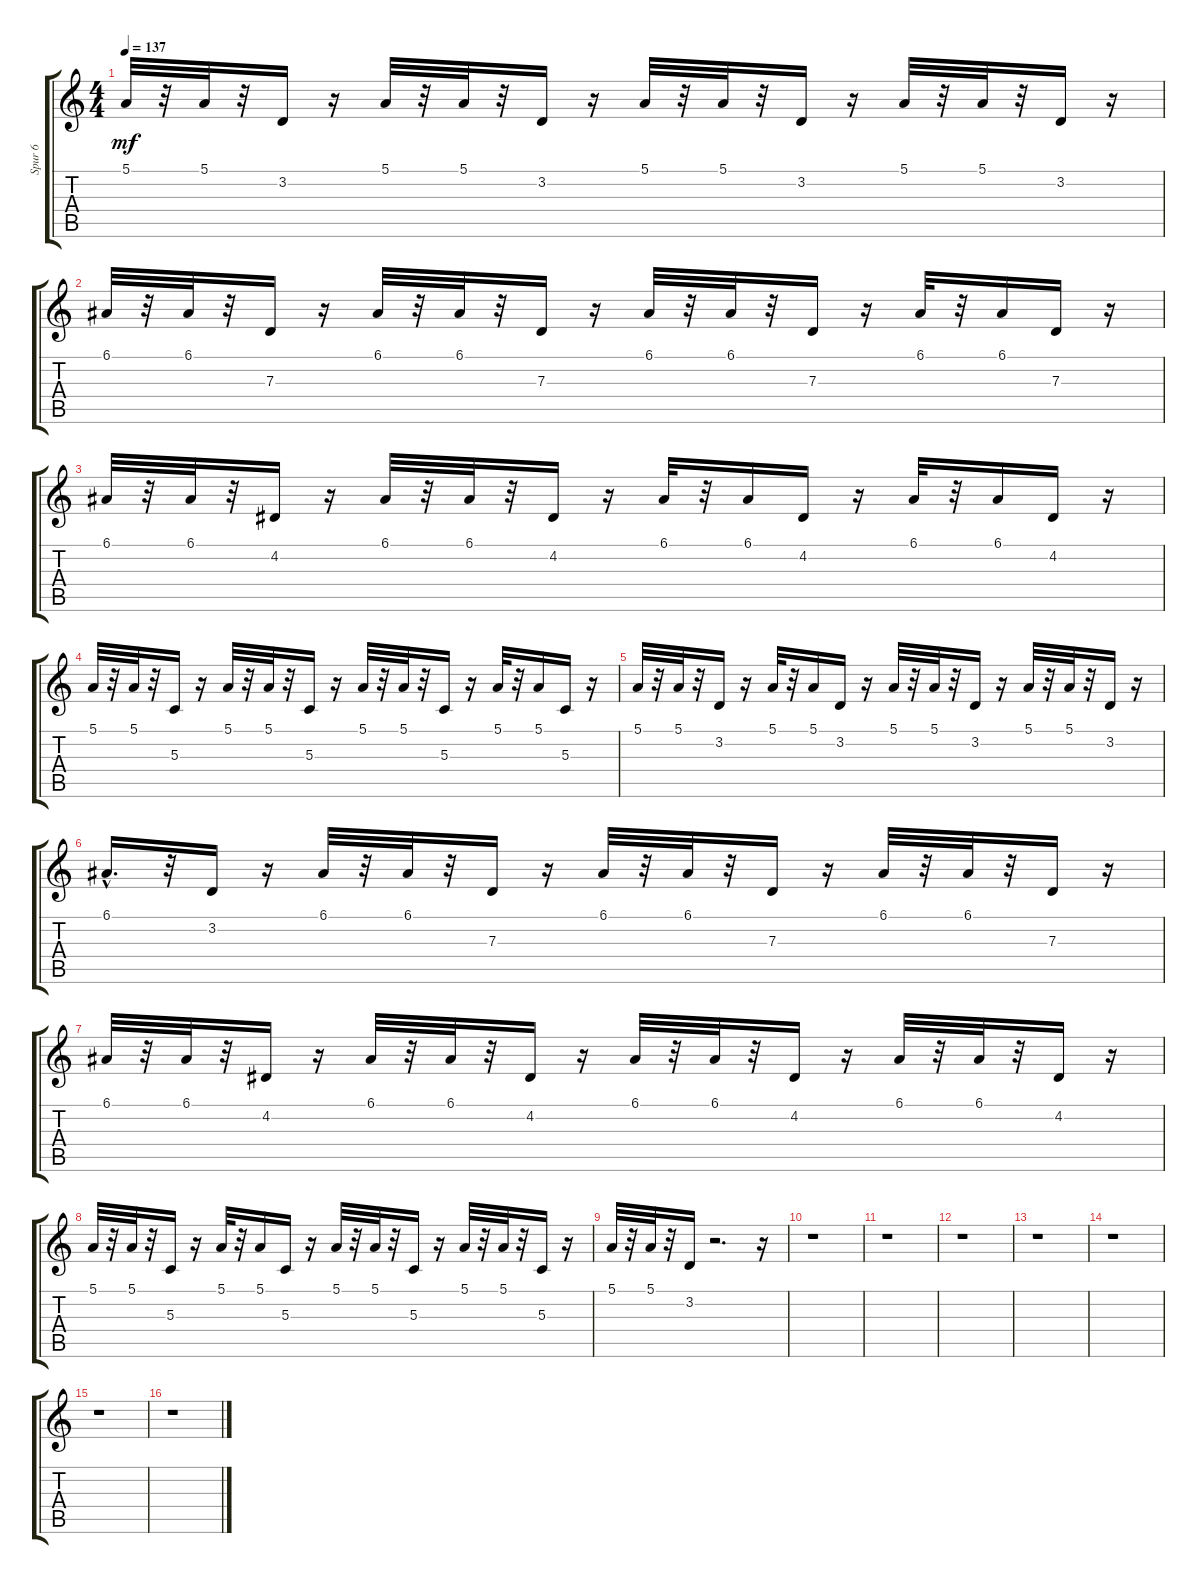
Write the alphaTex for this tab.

\track ("Spur 6" "Spur 6") {instrument lead2sawtooth}
\staff {score tabs}
\tuning (E4 B3 G3 D3 A2 E2) {hide}
\ts (4 4)
\tempo 137
\clef g2
\ks c
5.1.32{dy mf} r.32 5.1.32 r.32 3.2.16 r.16 5.1.32 r.32 5.1.32 r.32 3.2.16 r.16 5.1.32 r.32 5.1.32 r.32 3.2.16 r.16 5.1.32 r.32 5.1.32 r.32 3.2.16 r.16 |
6.1.32 r.32 6.1.32 r.32 7.3.16 r.16 6.1.32 r.32 6.1.32 r.32 7.3.16 r.16 6.1.32 r.32 6.1.32 r.32 7.3.16 r.16 6.1.32 r.32 6.1.16 7.3.16 r.16 |
6.1.32 r.32 6.1.32 r.32 4.2.16 r.16 6.1.32 r.32 6.1.32 r.32 4.2.16 r.16 6.1.32 r.32 6.1.16 4.2.16 r.16 6.1.32 r.32 6.1.16 4.2.16 r.16 |
5.1.32 r.32 5.1.32 r.32 5.3.16 r.16 5.1.32 r.32 5.1.32 r.32 5.3.16 r.16 5.1.32 r.32 5.1.32 r.32 5.3.16 r.16 5.1.32 r.32 5.1.16 5.3.16 r.16 |
5.1.32 r.32 5.1.32 r.32 3.2.16 r.16 5.1.32 r.32 5.1.16 3.2.16 r.16 5.1.32 r.32 5.1.32 r.32 3.2.16 r.16 5.1.32 r.32 5.1.32 r.32 3.2.16 r.16 |
6.1{hac}.16{d} r.32 3.2.16 r.16 6.1.32 r.32 6.1.32 r.32 7.3.16 r.16 6.1.32 r.32 6.1.32 r.32 7.3.16 r.16 6.1.32 r.32 6.1.32 r.32 7.3.16 r.16 |
6.1.32 r.32 6.1.32 r.32 4.2.16 r.16 6.1.32 r.32 6.1.32 r.32 4.2.16 r.16 6.1.32 r.32 6.1.32 r.32 4.2.16 r.16 6.1.32 r.32 6.1.32 r.32 4.2.16 r.16 |
5.1.32 r.32 5.1.32 r.32 5.3.16 r.16 5.1.32 r.32 5.1.16 5.3.16 r.16 5.1.32 r.32 5.1.32 r.32 5.3.16 r.16 5.1.32 r.32 5.1.32 r.32 5.3.16 r.16 |
5.1.32 r.32 5.1.32 r.32 3.2.16 r.2{d} r.16 |
r.1 |
r.1 |
r.1 |
r.1 |
r.1 |
r.1 |
r.1
